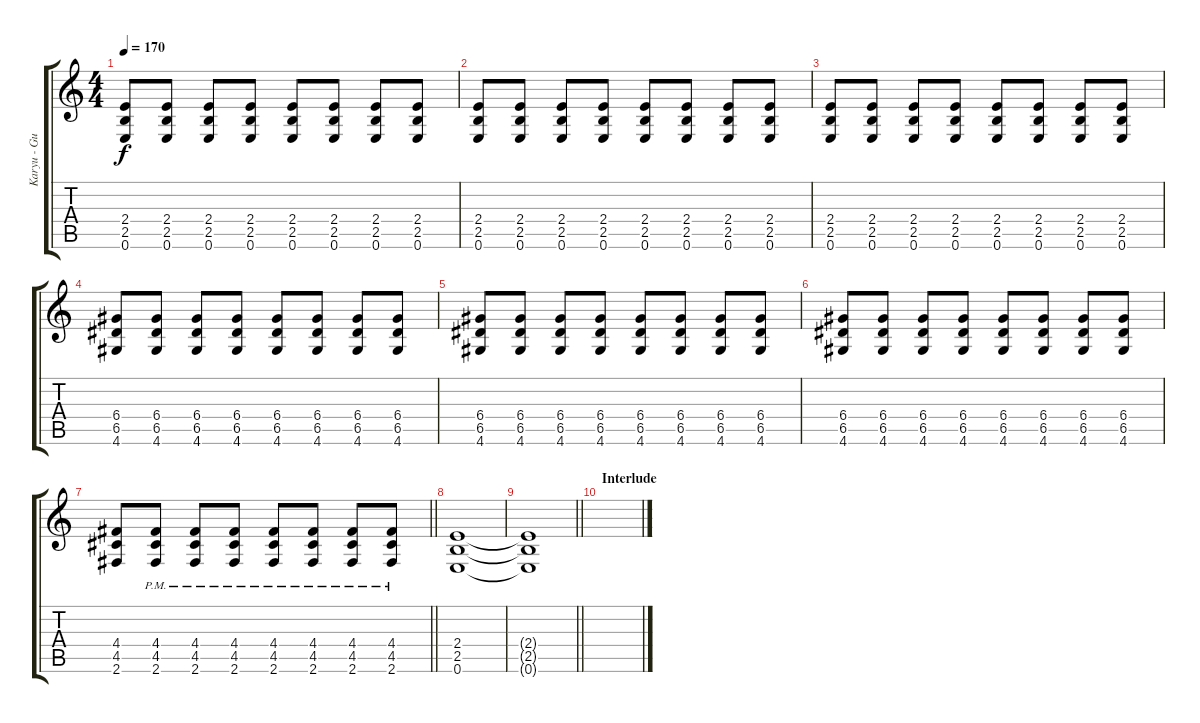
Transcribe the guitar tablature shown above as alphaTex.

\track ("Karyu - Guitar 2" "Karyu - Gu") {instrument distortionguitar}
\staff {score tabs}
\tuning (E4 B3 G3 D3 A2 E2) {hide}
\ts (4 4)
\tempo 170
\clef g2
\ks c
(2.4 2.5 0.6).8{dy f} (2.4 2.5 0.6).8 (2.4 2.5 0.6).8 (2.4 2.5 0.6).8 (2.4 2.5 0.6).8 (2.4 2.5 0.6).8 (2.4 2.5 0.6).8 (2.4 2.5 0.6).8 |
(2.4 2.5 0.6).8 (2.4 2.5 0.6).8 (2.4 2.5 0.6).8 (2.4 2.5 0.6).8 (2.4 2.5 0.6).8 (2.4 2.5 0.6).8 (2.4 2.5 0.6).8 (2.4 2.5 0.6).8 |
(2.4 2.5 0.6).8 (2.4 2.5 0.6).8 (2.4 2.5 0.6).8 (2.4 2.5 0.6).8 (2.4 2.5 0.6).8 (2.4 2.5 0.6).8 (2.4 2.5 0.6).8 (2.4 2.5 0.6).8 |
(6.4 6.5 4.6).8 (6.4 6.5 4.6).8 (6.4 6.5 4.6).8 (6.4 6.5 4.6).8 (6.4 6.5 4.6).8 (6.4 6.5 4.6).8 (6.4 6.5 4.6).8 (6.4 6.5 4.6).8 |
(6.4 6.5 4.6).8 (6.4 6.5 4.6).8 (6.4 6.5 4.6).8 (6.4 6.5 4.6).8 (6.4 6.5 4.6).8 (6.4 6.5 4.6).8 (6.4 6.5 4.6).8 (6.4 6.5 4.6).8 |
(6.4 6.5 4.6).8 (6.4 6.5 4.6).8 (6.4 6.5 4.6).8 (6.4 6.5 4.6).8 (6.4 6.5 4.6).8 (6.4 6.5 4.6).8 (6.4 6.5 4.6).8 (6.4 6.5 4.6).8 |
\barLineRight lightlight
(4.4 4.5 2.6).8 (4.4{pm} 4.5{pm} 2.6{pm}).8 (4.4{pm} 4.5{pm} 2.6{pm}).8 (4.4{pm} 4.5{pm} 2.6{pm}).8 (4.4{pm} 4.5{pm} 2.6{pm}).8 (4.4{pm} 4.5{pm} 2.6{pm}).8 (4.4{pm} 4.5{pm} 2.6{pm}).8 (4.4{pm} 4.5{pm} 2.6{pm}).8 |
(2.4 2.5 0.6).1 |
\barLineRight lightlight
(2.4{t} 2.5{t} 0.6{t}).1 |
\section ("" "Interlude")
